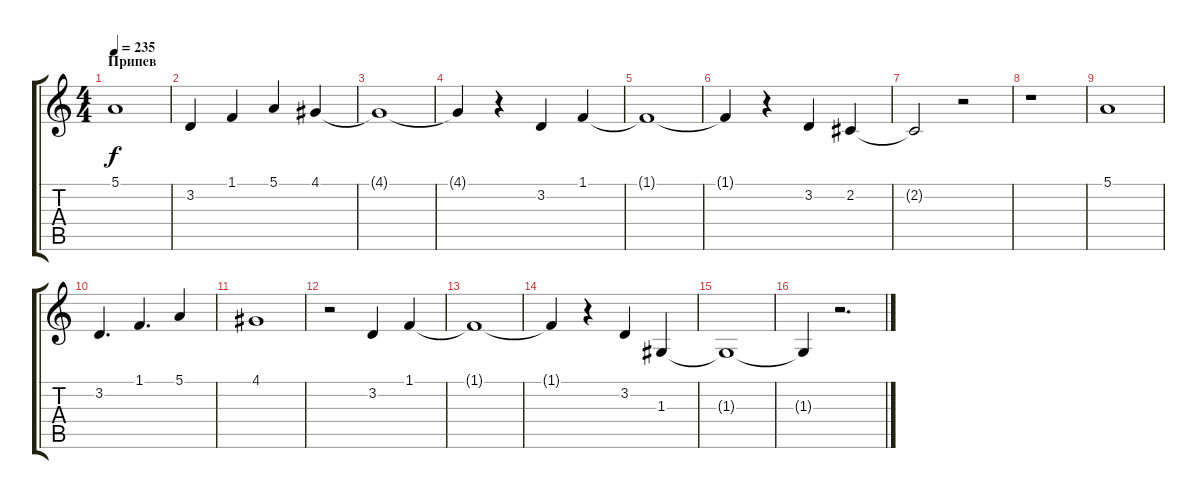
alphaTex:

\track "" {instrument lead6voice}
\staff {score tabs}
\tuning (E4 B3 G3 D3 A2 E2) {hide}
\ts (4 4)
\section ("" "Припев")
\tempo 235
\clef g2
\ks c
5.1.1{dy f} |
3.2.4 1.1.4 5.1.4 4.1.4 |
4.1{t}.1 |
4.1{t}.4 r.4 3.2.4 1.1.4 |
1.1{t}.1 |
1.1{t}.4 r.4 3.2.4 2.2.4 |
2.2{t}.2 r.2 |
r.1 |
5.1.1 |
3.2.4{d} 1.1.4{d} 5.1.4 |
4.1.1 |
r.2 3.2.4 1.1.4 |
1.1{t}.1 |
1.1{t}.4 r.4 3.2.4 1.3.4 |
1.3{t}.1 |
1.3{t}.4 r.2{d}
